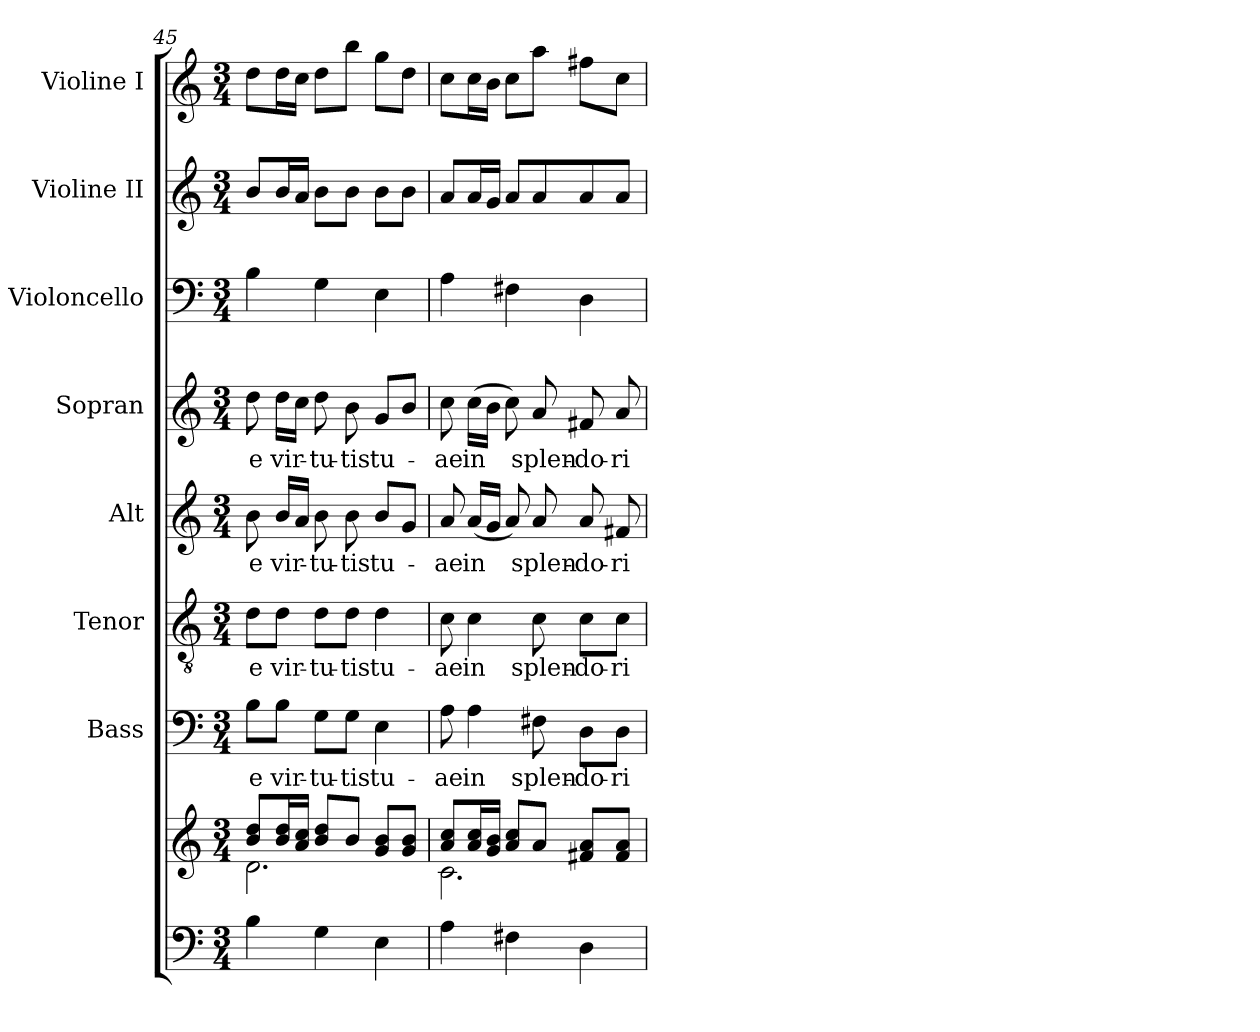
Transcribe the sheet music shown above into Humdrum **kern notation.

**kern	**kern	**kern	**text	**kern	**text	**kern	**text	**kern	**text	**kern	**kern	**kern
*part8	*part8	*part7	*part7	*part6	*part6	*part5	*part5	*part4	*part4	*part3	*part2	*part1
*staff9	*staff8	*staff7	*staff7	*staff6	*staff6	*staff5	*staff5	*staff4	*staff4	*staff3	*staff2	*staff1
*	*	*I"Bass	*	*I"Tenor	*	*I"Alt	*	*I"Sopran	*	*I"Violoncello	*I"Violine II	*I"Violine I
*	*	*I'B.	*	*I'T.	*	*I'A.	*	*I'S.	*	*I'Vc.	*I'Vl. II	*I'Vl. I
!!LO:PB:g=z
*clefF4	*clefG2	*clefF4	*	*clefGv2	*	*clefG2	*	*clefG2	*	*clefF4	*clefG2	*clefG2
*	*	*	*	*	*	*	*	*	*	*ITrd7c12	*	*
*k[]	*k[]	*k[]	*	*k[]	*	*k[]	*	*k[]	*	*k[]	*k[]	*k[]
*C:	*C:	*C:	*	*C:	*	*C:	*	*C:	*	*C:	*C:	*C:
*M3/4	*M3/4	*M3/4	*	*M3/4	*	*M3/4	*	*M3/4	*	*M3/4	*M3/4	*M3/4
=45	=45	=45	=45	=45	=45	=45	=45	=45	=45	=45	=45	=45
*	*^	*	*	*	*	*	*	*	*	*	*	*
!	!	!	!	!LO:LY:b	!	!LO:LY:b	!	!LO:LY:b	!	!LO:LY:b	!	!	!
4B\	8b/ 8dd/L	2.d\	8B\L	-e	8d\L	-e	8b\	-e	8dd\	-e	4BB\	8b/L	8dd\L
!	!	!	!	!LO:LY:b	!	!LO:LY:b	!	!LO:LY:b	!	!LO:LY:b	!	!	!
.	16b/ 16dd/L	.	8B\J	vir-	8d\J	vir-	16b/LL	vir-	16dd\LL	vir-	.	16b/L	16dd\L
.	16a/ 16cc/JJ	.	.	.	.	.	16a/JJ	.	16cc\JJ	.	.	16a/JJ	16cc\JJ
!	!	!	!	!LO:LY:b	!	!LO:LY:b	!	!LO:LY:b	!	!LO:LY:b	!	!	!
4G\	8b/ 8dd/L	.	8G\L	-tu-	8d\L	-tu-	8b\	-tu-	8dd\	-tu-	4GG\	8b\L	8dd\L
!	!	!	!	!LO:LY:b	!	!LO:LY:b	!	!LO:LY:b	!	!LO:LY:b	!	!	!
.	8b/J	.	8G\J	-tis	8d\J	-tis	8b\	-tis	8b\	-tis	.	8b\J	8bb\J
!	!	!	!	!LO:LY:b	!	!LO:LY:b	!	!LO:LY:b	!	!LO:LY:b	!	!	!
4E\	8g/ 8b/L	.	4E\	tu-	4d\	tu-	8b/L	tu-	8g/L	tu-	4EE\	8b\L	8gg\L
.	8g/ 8b/J	.	.	.	.	.	8g/J	.	8b/J	.	.	8b\J	8dd\J
=46	=46	=46	=46	=46	=46	=46	=46	=46	=46	=46	=46	=46	=46
!	!	!	!	!LO:LY:b	!	!LO:LY:b	!	!LO:LY:b	!	!LO:LY:b	!	!	!
4A\	8a/ 8cc/L	2.c\	8A\	-ae	8c\	-ae	8a/	-ae	8cc\	-ae	4AA\	8a/L	8cc\L
!	!	!	!	!LO:LY:b	!	!LO:LY:b	!	!LO:LY:b	!	!LO:LY:b	!	!	!
.	16a/ 16cc/L	.	4A\	in	4c\	in	(<16a/LL	in	(>16cc\LL	in	.	16a/L	16cc\L
.	16g/ 16b/JJ	.	.	.	.	.	16g/JJ	.	16b\JJ	.	.	16g/JJ	16b\JJ
4F#X\	8a/ 8cc/L	.	.	.	.	.	8a/)	.	8cc\)	.	4FF#X\	8a/L	8cc\L
!	!	!	!	!LO:LY:b	!	!LO:LY:b	!	!LO:LY:b	!	!LO:LY:b	!	!	!
.	8a/J	.	8F#X\	splen-	8c\	splen-	8a/	splen-	8a/	splen-	.	8a/	8aa\J
!	!	!	!	!LO:LY:b	!	!LO:LY:b	!	!LO:LY:b	!	!LO:LY:b	!	!	!
4D\	8f#X/ 8a/L	.	8D\L	-do-	8c\L	-do-	8a/	-do-	8f#X/	-do-	4DD\	8a/	8ff#X\L
!	!	!	!	!LO:LY:b	!	!LO:LY:b	!	!LO:LY:b	!	!LO:LY:b	!	!	!
.	8f#/ 8a/J	.	8D\J	-ri-	8c\J	-ri-	8f#X/	-ri-	8a/	-ri-	.	8a/J	8cc\J
*	*v	*v	*	*	*	*	*	*	*	*	*	*	*
=	=	=	=	=	=	=	=	=	=	=	=	=
*-	*-	*-	*-	*-	*-	*-	*-	*-	*-	*-	*-	*-
